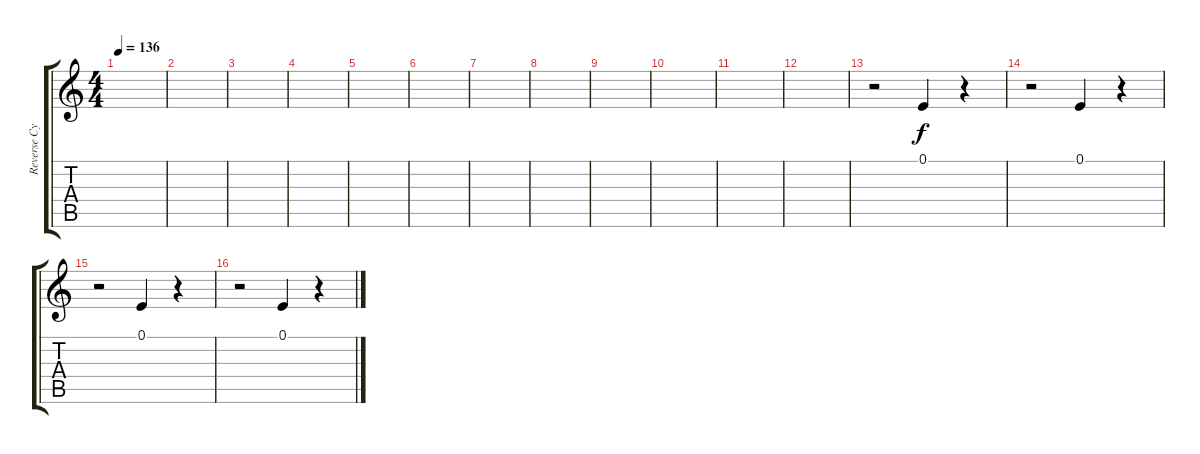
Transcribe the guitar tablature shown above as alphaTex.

\track ("Reverse Cymbal" "Reverse Cy") {instrument reversecymbal}
\staff {score tabs}
\tuning (E4 B3 G3 D3 A2 E2) {hide}
\ts (4 4)
\tempo 136
\clef g2
\ks c
|
|
|
|
|
|
|
|
|
|
|
|
r.2 0.1.4 r.4 |
r.2 0.1.4 r.4 |
r.2 0.1.4 r.4 |
r.2 0.1.4 r.4
